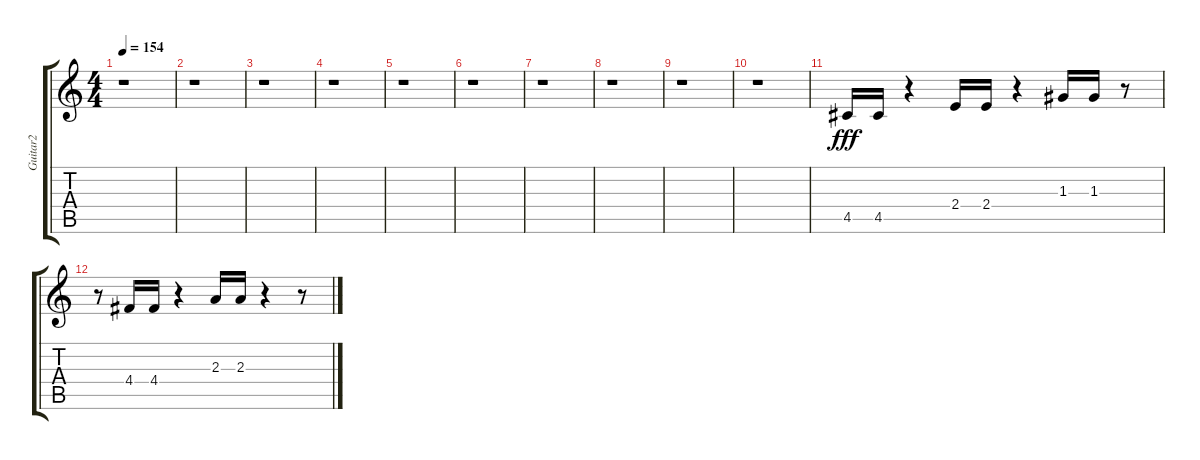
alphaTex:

\track ("Guitar2" "Guitar2") {instrument distortionguitar}
\staff {score tabs}
\tuning (E4 B3 G3 D3 A2 E2) {hide}
\ts (4 4)
\tempo 154
\clef g2
\ks c
r.1{dy fff} |
r.1 |
r.1 |
r.1 |
r.1 |
r.1 |
r.1 |
r.1 |
r.1 |
r.1 |
4.5.16 4.5.16 r.4 2.4.16 2.4.16 r.4 1.3.16 1.3.16 r.8 |
r.8 4.4.16 4.4.16 r.4 2.3.16 2.3.16 r.4 r.8
